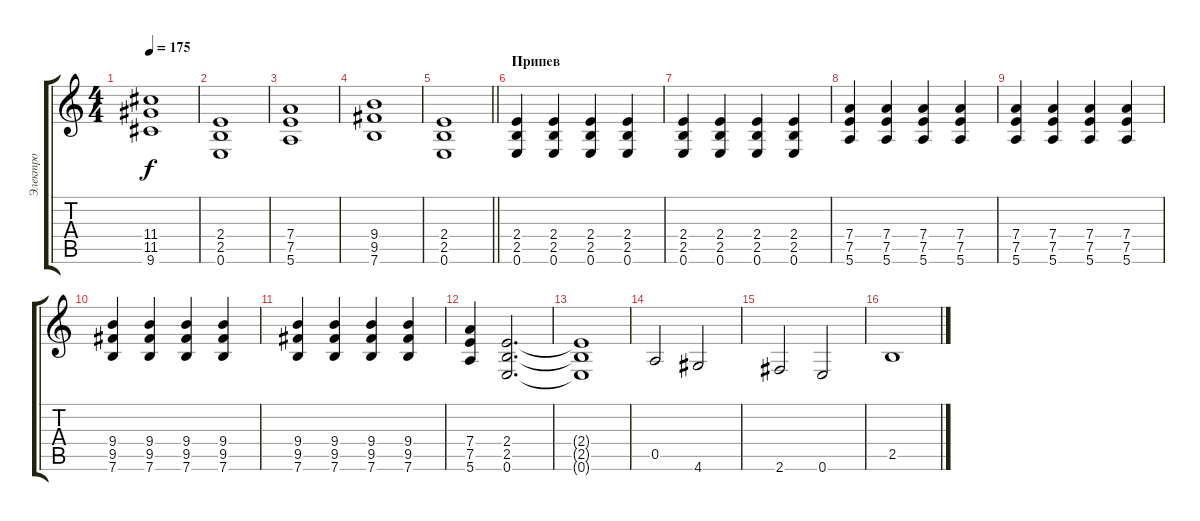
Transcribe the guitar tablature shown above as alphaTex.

\track ("Электро" "Электро") {instrument distortionguitar}
\staff {score tabs}
\tuning (E4 B3 G3 D3 A2 E2) {hide}
\ts (4 4)
\tempo 175
\clef g2
\ks c
(11.4 11.5 9.6).1{dy f} |
(2.4 2.5 0.6).1 |
(7.4 7.5 5.6).1 |
(9.4 9.5 7.6).1 |
\barLineRight lightlight
(2.4 2.5 0.6).1 |
\section ("" "Припев")
(2.4 2.5 0.6).4 (2.4 2.5 0.6).4 (2.4 2.5 0.6).4 (2.4 2.5 0.6).4 |
(2.4 2.5 0.6).4 (2.4 2.5 0.6).4 (2.4 2.5 0.6).4 (2.4 2.5 0.6).4 |
(7.4 7.5 5.6).4 (7.4 7.5 5.6).4 (7.4 7.5 5.6).4 (7.4 7.5 5.6).4 |
(7.4 7.5 5.6).4 (7.4 7.5 5.6).4 (7.4 7.5 5.6).4 (7.4 7.5 5.6).4 |
(9.4 9.5 7.6).4 (9.4 9.5 7.6).4 (9.4 9.5 7.6).4 (9.4 9.5 7.6).4 |
(9.4 9.5 7.6).4 (9.4 9.5 7.6).4 (9.4 9.5 7.6).4 (9.4 9.5 7.6).4 |
(7.4 7.5 5.6).4 (2.4 2.5 0.6).2{d} |
(2.4{t} 2.5{t} 0.6{t}).1 |
0.5.2 4.6.2 |
2.6.2 0.6.2 |
2.5.1
